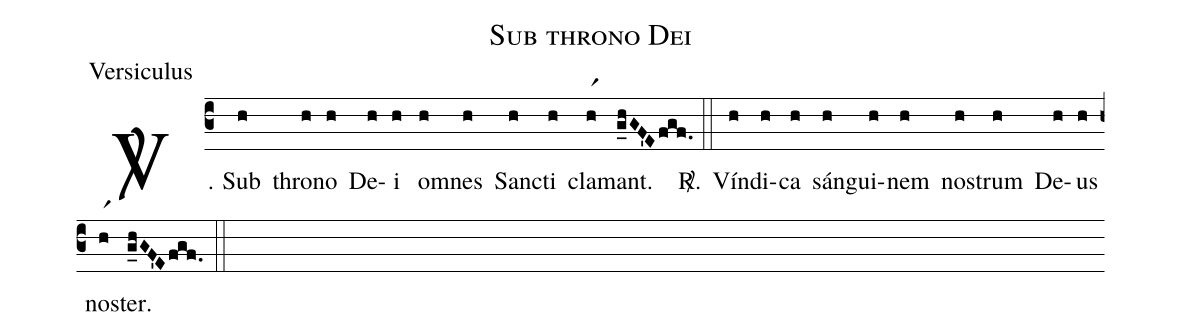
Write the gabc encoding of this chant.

name:Sub throno Dei;
office-part:Versiculus;
%%
(c3)
<sp>V/</sp>. Sub(h) thro(h)no(h) De(h)i(h) om(h)nes(h) Sanc(h)ti(h) cla(hr1)mant.(g_hGF'Efgf.) <sp>R/</sp>.(::)
Vín(h)di(h)ca(h) sán(h)gui(h)nem(h) nos(h)trum(h) De(h)us(h) nos(hr1)ter.(g_hGF'Efgf.) (::)
